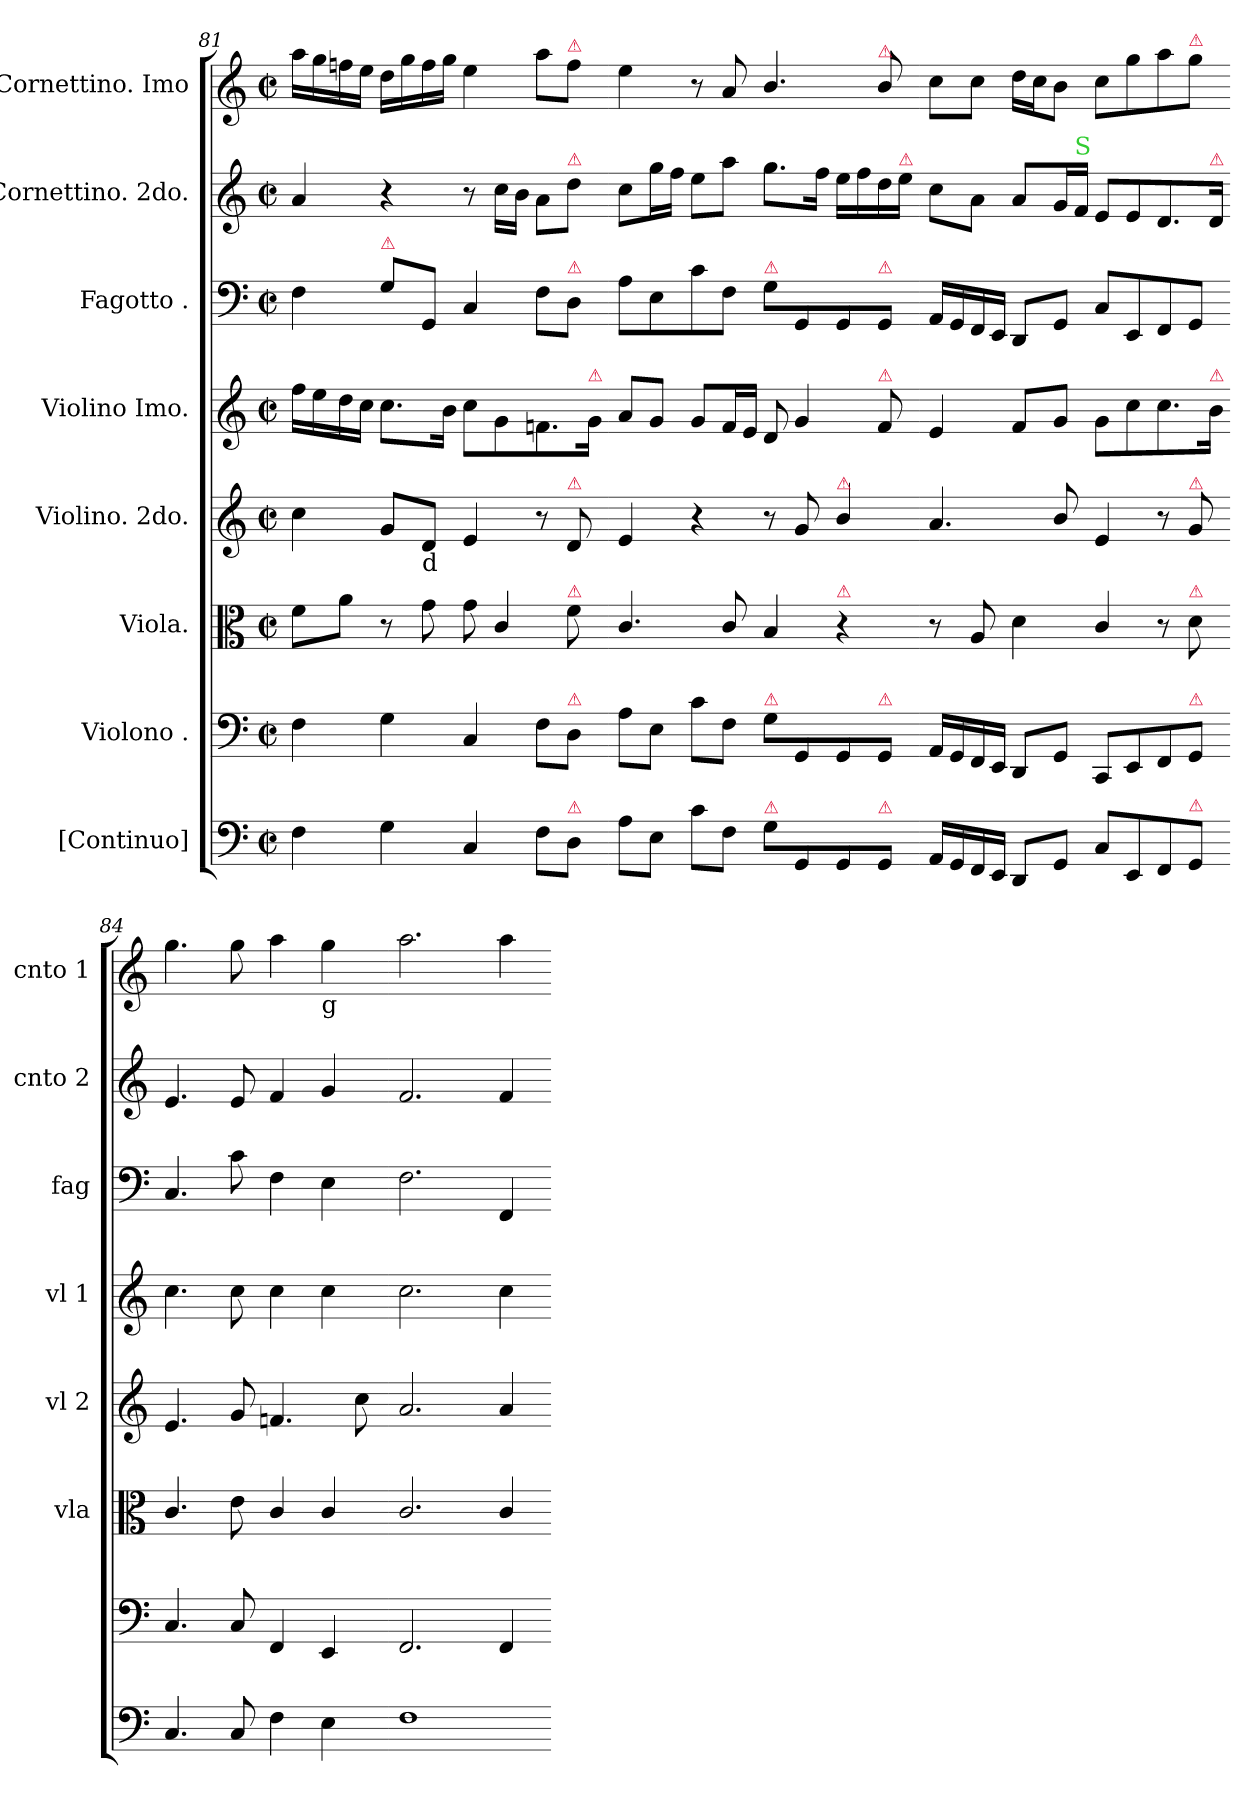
**kern	**kern	**kern	**kern	**kern	**kern	**kern	**kern
*part8	*part7	*part6	*part5	*part4	*part3	*part2	*part1
*staff8	*staff7	*staff6	*staff5	*staff4	*staff3	*staff2	*staff1
*I"[Continuo]	*I"Violono .	*I"Viola.	*I"Violino. 2do.	*I"Violino Imo.	*I"Fagotto .	*I"Cornettino. 2do.	*I"Cornettino. Imo
*	*	*I'vla	*I'vl 2	*I'vl 1	*I'fag	*I'cnto 2	*I'cnto 1
*clefF4	*clefF4	*clefC3	*clefG2	*clefG2	*clefF4	*clefG2	*clefG2
*k[]	*k[]	*k[]	*k[]	*k[]	*k[]	*k[]	*k[]
*C:	*C:	*C:	*C:	*C:	*C:	*C:	*C:
*M2/2	*M2/2	*M2/2	*M2/2	*M2/2	*M2/2	*M2/2	*M2/2
*met(c|)	*met(c|)	*met(c|)	*met(c|)	*met(c|)	*met(c|)	*met(c|)	*met(c|)
=81	=81	=81	=81	=81	=81	=81	=81
4F\	4F\	8f\L	4cc\	16ff\LL	4F\	4a/	16aa\LL
.	.	.	.	16ee\	.	.	16gg\
.	.	8a\J	.	16dd\	.	.	16ffn\
.	.	.	.	16cc\JJ	.	.	16ee\JJ
!	!	!	!	!	!LO:TX:a:color=crimson:t=⚠	!	!
4G\	4G\	8r	8g/L	8.cc\L	8G\L	4r	16dd\LL
.	.	.	.	.	.	.	16gg\
!	!	!	!LO:TX:b:t=d	!	!	!	!
.	.	8g\	8d/J	.	8GG/J	.	16ff\
.	.	.	.	16b\Jk	.	.	16gg\JJ
4C/	4C/	8g\	4e/	8cc\L	4C/	8r	4ee\
.	.	4c/	.	8g\	.	16cc\LL	.
.	.	.	.	.	.	16b\JJ	.
8F\L	8F\L	.	8r	8.fn\	8F\L	8a\L	8aa\L
!	!	!	!	!	!	!	!LO:TX:a:color=crimson:t=⚠
!	!	!	!	!	!	!LO:TX:a:color=crimson:t=⚠	!
!	!	!	!	!	!LO:TX:a:color=crimson:t=⚠	!	!
!	!	!	!LO:TX:a:color=crimson:t=⚠	!	!	!	!
!	!	!LO:TX:a:color=crimson:t=⚠	!	!	!	!	!
!	!LO:TX:a:color=crimson:t=⚠	!	!	!	!	!	!
!LO:TX:a:color=crimson:t=⚠	!	!	!	!	!	!	!
8D\J	8D\J	8f\	8d/	.	8D\J	8dd\J	8ff\J
!	!	!	!	!LO:TX:a:color=crimson:t=⚠	!	!	!
.	.	.	.	16g\Jk	.	.	.
=82-	=82-	=82-	=82-	=82-	=82-	=82-	=82-
8A\L	8A\L	4.c/	4e/	8a/L	8A\L	8cc\L	4ee\
8E\J	8E\J	.	.	8g/J	8E\	16gg\L	.
.	.	.	.	.	.	16ff\JJ	.
8c\L	8c\L	.	4r	8g/L	8c\	8ee\L	8r
8F\J	8F\J	8c/	.	16f/L	8F\J	8aa\J	8a/
.	.	.	.	16e/JJ	.	.	.
!	!	!	!	!	!LO:TX:a:color=crimson:t=⚠	!	!
!	!LO:TX:a:color=crimson:t=⚠	!	!	!	!	!	!
!LO:TX:a:color=crimson:t=⚠	!	!	!	!	!	!	!
8G\L	8G\L	4B/	8r	8d/	8G\L	8.gg\L	4.b/
8GG/	8GG/	.	8g/	4g/	8GG/	.	.
.	.	.	.	.	.	16ff\Jk	.
!	!	!	!LO:TX:a:color=crimson:t=⚠	!	!	!	!
!	!	!LO:TX:a:color=crimson:t=⚠	!	!	!	!	!
8GG/	8GG/	4r	4b/	.	8GG/	16ee\LL	.
.	.	.	.	.	.	16ff\	.
!	!	!	!	!	!	!	!LO:TX:a:color=crimson:t=⚠
!	!	!	!	!	!LO:TX:a:color=crimson:t=⚠	!	!
!	!	!	!	!LO:TX:a:color=crimson:t=⚠	!	!	!
!	!LO:TX:a:color=crimson:t=⚠	!	!	!	!	!	!
!LO:TX:a:color=crimson:t=⚠	!	!	!	!	!	!	!
8GG/J	8GG/J	.	.	8f/	8GG/J	16dd\	8b/
!	!	!	!	!	!	!LO:TX:a:color=crimson:t=⚠	!
.	.	.	.	.	.	16ee\JJ	.
=83-	=83-	=83-	=83-	=83-	=83-	=83-	=83-
16AA/LL	16AA/LL	8r	4.a/	4e/	16AA/LL	8cc\L	8cc\L
16GG/	16GG/	.	.	.	16GG/	.	.
16FF/	16FF/	8A/	.	.	16FF/	8a\J	8cc\J
16EE/JJ	16EE/JJ	.	.	.	16EE/JJ	.	.
8DD/L	8DD/L	4d\	.	8f/L	8DD/L	8a/L	16dd\LL
.	.	.	.	.	.	.	16cc\J
8GG/J	8GG/J	.	8b/	8g/J	8GG/J	16g/L	8b\J
!	!	!	!	!	!	!LO:TX:a:color=limegreen:t=S	!
.	.	.	.	.	.	16f/JJ	.
8C/L	8CC/L	4c/	4e/	8g\L	8C/L	8e/L	8cc\L
8EE/	8EE/	.	.	8cc\	8EE/	8e/	8gg\
8FF/	8FF/	8r	8r	8.cc\	8FF/	8.d/	8aa\
!	!	!	!	!	!	!	!LO:TX:a:color=crimson:t=⚠
!	!	!	!LO:TX:a:color=crimson:t=⚠	!	!	!	!
!	!	!LO:TX:a:color=crimson:t=⚠	!	!	!	!	!
!	!LO:TX:a:color=crimson:t=⚠	!	!	!	!	!	!
!LO:TX:a:color=crimson:t=⚠	!	!	!	!	!	!	!
8GG/J	8GG/J	8d\	8g/	.	8GG/J	.	8gg\J
!	!	!	!	!	!	!LO:TX:a:color=crimson:t=⚠	!
!	!	!	!	!LO:TX:a:color=crimson:t=⚠	!	!	!
.	.	.	.	16b\Jk	.	16d/Jk	.
=84-	=84-	=84-	=84-	=84-	=84-	=84-	=84-
4.C/	4.C/	4.c/	4.e/	4.cc\	4.C/	4.e/	4.gg\
8C/	8C/	8e\	8g/	8cc\	8c\	8e/	8gg\
4F\	4FF/	4c/	4.fn/	4cc\	4F\	4f/	4aa\
!	!	!	!	!	!	!	!LO:TX:b:t=g
4E\	4EE/	4c/	.	4cc\	4E\	4g/	4gg\
.	.	.	8cc\	.	.	.	.
=85-	=85-	=85-	=85-	=85-	=85-	=85-	=85-
1F	2.FF/	2.c/	2.a/	2.cc\	2.F\	2.f/	2.aa\
.	4FF/	4c/	4a/	4cc\	4FF/	4f/	4aa\
=-	=-	=-	=-	=-	=-	=-	=-
*-	*-	*-	*-	*-	*-	*-	*-
